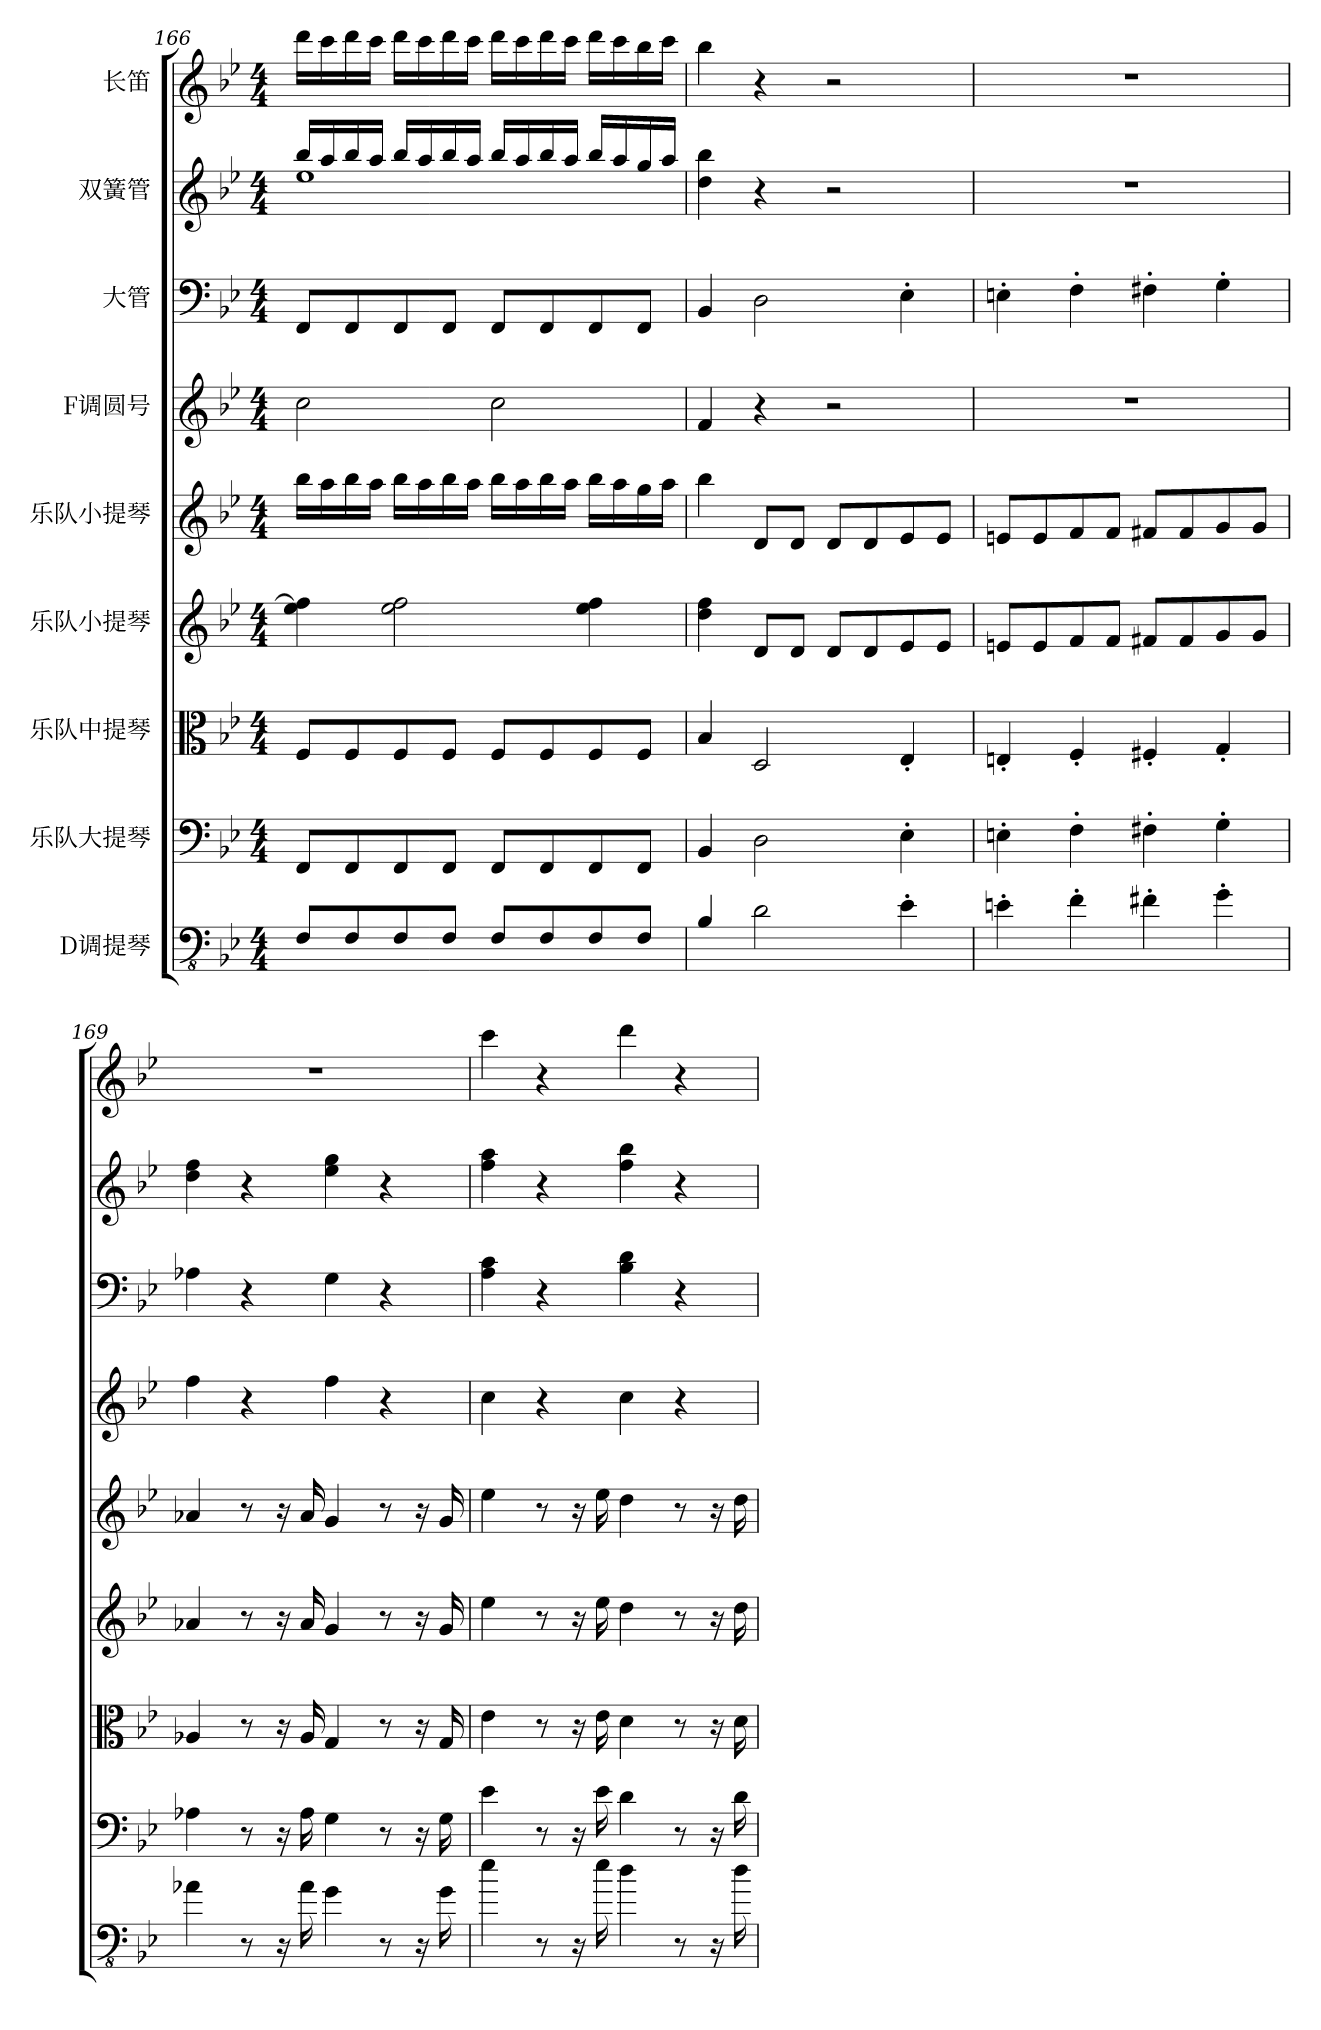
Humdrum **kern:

**kern	**kern	**kern	**kern	**kern	**kern	**kern	**kern	**kern
*part9	*part8	*part7	*part6	*part5	*part4	*part3	*part2	*part1
*staff9	*staff8	*staff7	*staff6	*staff5	*staff4	*staff3	*staff2	*staff1
*I"D调提琴	*I"乐队大提琴	*I"乐队中提琴	*I"乐队小提琴	*I"乐队小提琴	*I"F调圆号	*I"大管	*I"双簧管	*I"长笛
!!LO:PB:g=z
*clefFv4	*clefF4	*clefC3	*clefG2	*clefG2	*clefG2	*clefF4	*clefG2	*clefG2
*ITrd7c12	*	*	*	*	*ITrd4c7	*	*	*
*k[b-e-]	*k[b-e-]	*k[b-e-]	*k[b-e-]	*k[b-e-]	*k[b-e-a-]	*k[b-e-]	*k[b-e-]	*k[b-e-]
*M4/4	*M4/4	*M4/4	*M4/4	*M4/4	*M4/4	*M4/4	*M4/4	*M4/4
=166	=166	=166	=166	=166	=166	=166	=166	=166
*	*	*	*	*	*	*	*^	*
8FFF/L	8FF/L	8F/L	4ee-\ 4ff\]	16bb-\LL	2f\	8FF/L	16bb-/LL	1ee-	16ddd\LL
.	.	.	.	16aa\	.	.	16aa/	.	16ccc\
8FFF/	8FF/	8F/	.	16bb-\	.	8FF/	16bb-/	.	16ddd\
.	.	.	.	16aa\JJ	.	.	16aa/JJ	.	16ccc\JJ
8FFF/	8FF/	8F/	2ee-\ 2ff\	16bb-\LL	.	8FF/	16bb-/LL	.	16ddd\LL
.	.	.	.	16aa\	.	.	16aa/	.	16ccc\
8FFF/J	8FF/J	8F/J	.	16bb-\	.	8FF/J	16bb-/	.	16ddd\
.	.	.	.	16aa\JJ	.	.	16aa/JJ	.	16ccc\JJ
8FFF/L	8FF/L	8F/L	.	16bb-\LL	2f\	8FF/L	16bb-/LL	.	16ddd\LL
.	.	.	.	16aa\	.	.	16aa/	.	16ccc\
8FFF/	8FF/	8F/	.	16bb-\	.	8FF/	16bb-/	.	16ddd\
.	.	.	.	16aa\JJ	.	.	16aa/JJ	.	16ccc\JJ
8FFF/	8FF/	8F/	4ee-\ 4ff\	16bb-\LL	.	8FF/	16bb-/LL	.	16ddd\LL
.	.	.	.	16aa\	.	.	16aa/	.	16ccc\
8FFF/J	8FF/J	8F/J	.	16gg\	.	8FF/J	16gg/	.	16bb-\
.	.	.	.	16aa\JJ	.	.	16aa/JJ	.	16ccc\JJ
*	*	*	*	*	*	*	*v	*v	*
=167	=167	=167	=167	=167	=167	=167	=167	=167
4BBB-/	4BB-/	4B-/	4dd\ 4ff\	4bb-\	4B-/	4BB-/	4dd\ 4bb-\	4bb-\
2DD\	2D\	2D/	8d/L	8d/L	4r	2D\	4r	4r
.	.	.	8d/J	8d/J	.	.	.	.
.	.	.	8d/L	8d/L	2r	.	2r	2r
.	.	.	8d/	8d/	.	.	.	.
4EE-'\	4E-'\	4E-'/	8e-/	8e-/	.	4E-'\	.	.
.	.	.	8e-/J	8e-/J	.	.	.	.
=168	=168	=168	=168	=168	=168	=168	=168	=168
4EEn'\	4En'\	4En'/	8en/L	8en/L	1r	4En'\	1r	1r
.	.	.	8e/	8e/	.	.	.	.
4FF'\	4F'\	4F'/	8f/	8f/	.	4F'\	.	.
.	.	.	8f/J	8f/J	.	.	.	.
4FF#X'\	4F#X'\	4F#X'/	8f#X/L	8f#X/L	.	4F#X'\	.	.
.	.	.	8f#/	8f#/	.	.	.	.
4GG'\	4G'\	4G'/	8g/	8g/	.	4G'\	.	.
.	.	.	8g/J	8g/J	.	.	.	.
!!LO:PB:g=z
=169	=169	=169	=169	=169	=169	=169	=169	=169
4AA-X\	4A-X\	4A-X/	4a-X/	4a-X/	4b-\	4A-X\	4dd\ 4ff\	1r
8r	8r	8r	8r	8r	4r	4r	4r	.
16r	16r	16r	16r	16r	.	.	.	.
16AA-\	16A-\	16A-/	16a-/	16a-/	.	.	.	.
4GG\	4G\	4G/	4g/	4g/	4b-\	4G\	4ee-\ 4gg\	.
8r	8r	8r	8r	8r	4r	4r	4r	.
16r	16r	16r	16r	16r	.	.	.	.
16GG\	16G\	16G/	16g/	16g/	.	.	.	.
=170	=170	=170	=170	=170	=170	=170	=170	=170
4E-\	4e-\	4e-\	4ee-\	4ee-\	4f\	4A\ 4c\	4ff\ 4aa\	4ccc\
8r	8r	8r	8r	8r	4r	4r	4r	4r
16r	16r	16r	16r	16r	.	.	.	.
16E-\	16e-\	16e-\	16ee-\	16ee-\	.	.	.	.
4D\	4d\	4d\	4dd\	4dd\	4f\	4B-\ 4d\	4ff\ 4bb-\	4ddd\
8r	8r	8r	8r	8r	4r	4r	4r	4r
16r	16r	16r	16r	16r	.	.	.	.
16D\	16d\	16d\	16dd\	16dd\	.	.	.	.
=	=	=	=	=	=	=	=	=
*-	*-	*-	*-	*-	*-	*-	*-	*-
